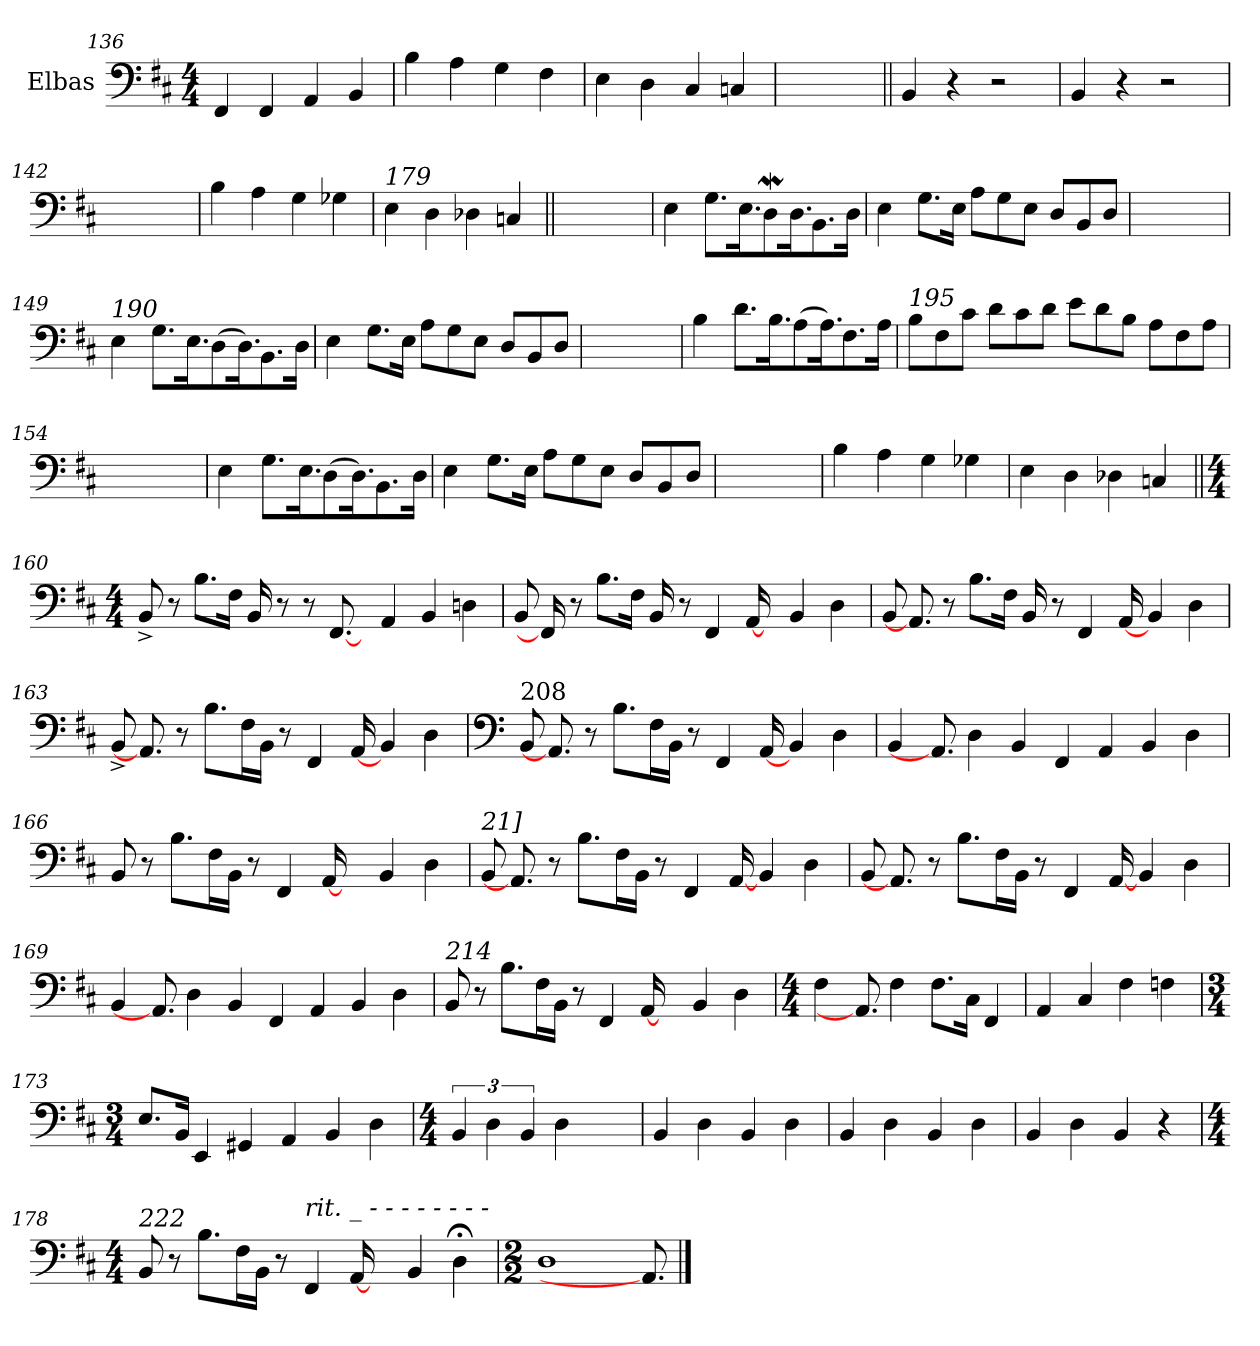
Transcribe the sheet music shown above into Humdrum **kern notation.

**kern
*part1
*staff1
*I"Elbas
*I'Elb.
*clefF4
*k[f#c#]
*M4/4
=136
4FF#/
4FF#/
4AA/
4BB/
=137
4B\
4A\
4G\
4F#\
=138
4E\
4D\
4C#/
4Cn/
=139
1ryy
!!LO:LB:g=z
=140||
4BB/
4r
2r
=141
4BB/
4r
2r
=142
1ryy
=143
4B\
4A\
4G\
4G-X\
!!LO:LB:g=z
=144
!LO:TX:a:i:t=179
4E\
4D\
4D-X\
4Cn/
=145||
1ryy
=146
4E\
8.G\L
16.E\K
8Dw\
16.D\K
8.BB\
16D\Jk
=147
4E\
8.G\L
16E\Jk
8A\L
8G\
8E\J
8D/L
8BB/
8D/J
=148
1ryy
!!LO:LB:g=z
=149
!LO:TX:a:i:t=190
4E\
8.G\L
16.E\K
(>8D\
16.D\K)
8.BB\
16D\Jk
=150
4E\
8.G\L
16E\Jk
8A\L
8G\
8E\J
8D/L
8BB/
8D/J
=151
1ryy
=152
4B\
8.d\L
16.B\K
(>8A\
16.A\K)
8.F#\
16A\Jk
!!LO:LB:g=z
=153
!LO:TX:a:i:t=195
8B\L
8F#\
8c#\J
8d\L
8c#\
8d\J
8e\L
8d\
8B\J
8A\L
8F#\
8A\J
=154
1ryy
=155
4E\
8.G\L
16.E\K
(>8D\
16.D\K)
8.BB\
16D\Jk
=156
4E\
8.G\L
16E\Jk
8A\L
8G\
8E\J
8D/L
8BB/
8D/J
=157
1ryy
!!LO:LB:g=z
=158
4B\
4A\
4G\
4G-X\
=159
4E\
4D\
4D-X\
4Cn/
=160||
*M4/4
8BB^/
8r
8.B\L
16F#\Jk
16BB/
8r
8r
[8.FF#/
16ryy
4AA/
4BB/
4Dn\
!!LO:LB:g=z
=161
8BB/
16FF#/]
8r
8.B\L
16F#\Jk
16BB/
8r
4FF#/
[16AA/
8ryy
4BB/
4D\
=162
8BB/
8.AA/]
8r
8.B\L
16F#\Jk
16BB/
8r
4FF#/
[16AA/
4BB/
4D\
=163
8BB^/
8.AA/]
8r
8.B\L
16F#\L
16BB\JJ
8r
4FF#/
[16AA/
4BB/
4D\
!!LO:PB:g=z
=164
*clefF4
!LO:TX:a:t=208
8BB/
8.AA/]
8r
8.B\L
16F#\L
16BB\JJ
8r
4FF#/
[16AA/
4BB/
4D\
=165
4BB/
8.AA/]
4D\
4BB/
4FF#/
4AA/
4BB/
4D\
=166
8BB/
8r
8.B\L
16F#\L
16BB\JJ
8r
4FF#/
[16AA/
8.ryy
4BB/
4D\
!!LO:LB:g=z
=167
!LO:TX:a:i:t=21]
8BB/
8.AA/]
8r
8.B\L
16F#\L
16BB\JJ
8r
4FF#/
[16AA/
4BB/
4D\
=168
8BB/
8.AA/]
8r
8.B\L
16F#\L
16BB\JJ
8r
4FF#/
[16AA/
4BB/
4D\
=169
4BB/
8.AA/]
4D\
4BB/
4FF#/
4AA/
4BB/
4D\
!!LO:LB:g=z
=170
!LO:TX:a:i:t=214
8BB/
8r
8.B\L
16F#\L
16BB\JJ
8r
4FF#/
[16AA/
8.ryy
4BB/
4D\
=171
*M4/4
4F#\
8.AA/]
4F#\
8.F#\L
16C#\Jk
4FF#/
=172
4AA/
4C#/
4F#\
4Fn\
=173
*M3/4
8.E/L
16BB/Jk
4EE/
4GG#X/
4AA/
4BB/
4D\
!!LO:LB:g=z
=174
*M4/4
6BB/
6D\
6BB/
4D\
4ryy
=175
4BB/
4D\
4BB/
4D\
=176
4BB/
4D\
4BB/
4D\
=177
4BB/
4D\
4BB/
4r
!!LO:LB:g=z
=178
*M4/4
!LO:TX:a:i:t=222
8BB/
8r
8.B\L
16F#\L
16BB\JJ
8r
!LO:TX:a:i:t=rit. _ - - - - - - - -
4FF#/
[16AA/
8.ryy
4BB/
4D;<\
=179
*M2/2
1D
8.AA/]
==
*-
